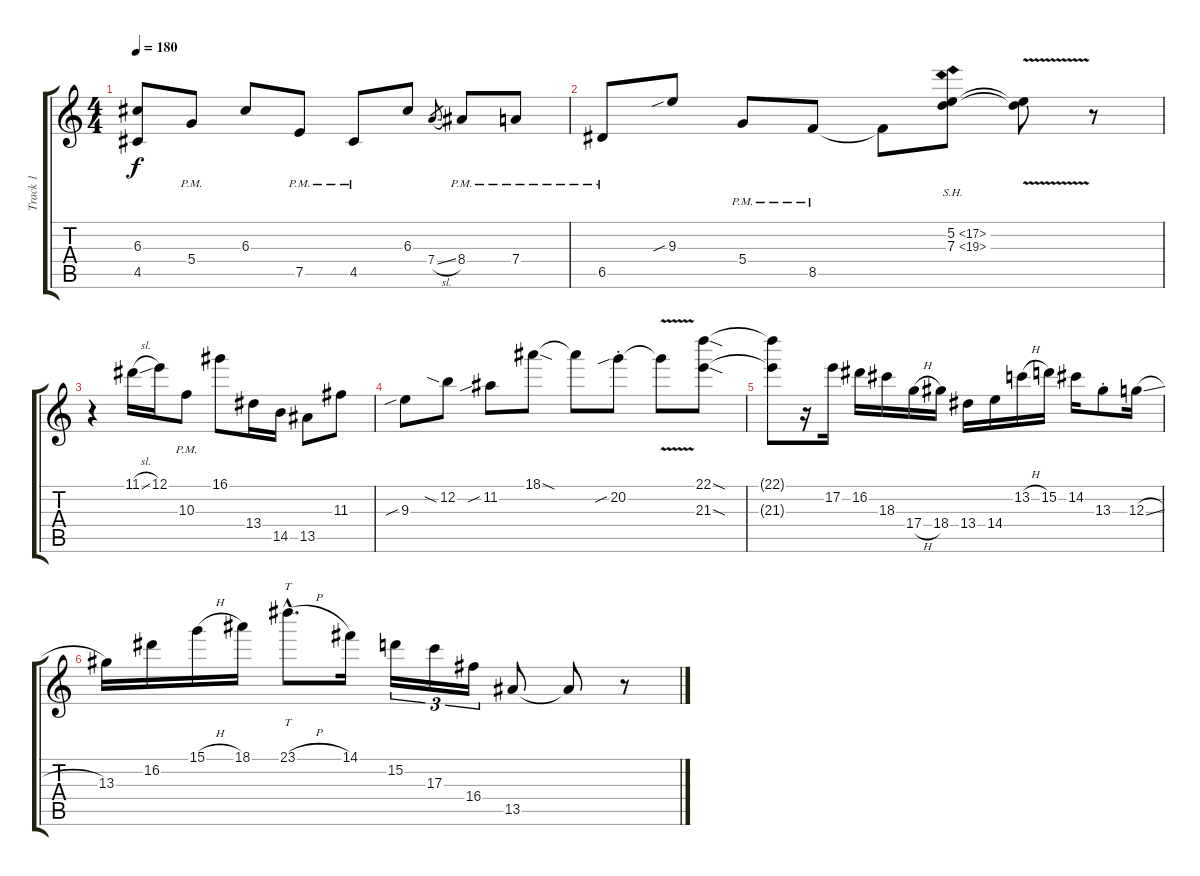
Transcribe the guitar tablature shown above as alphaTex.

\track ("Track 1" "Track 1") {instrument distortionguitar}
\staff {score tabs}
\tuning (E4 B3 G3 D3 A2 E2) {hide}
\ts (4 4)
\tempo 180
\clef g2
\ks c
(6.3{t} 4.5{t}).8{dy f} 5.4{pm}.8 6.3.8 7.5{pm}.8 4.5{pm}.8 6.3.8 7.4{sl}.8{gr} 8.4{pm}.8 7.4{pm}.8 |
6.5{pm}.8 9.3{sib}.8 5.4{pm}.8 8.5{pm}.8 8.5{t}.8 (5.2{sh 12} 7.3{sh 12}).8 (5.2{v t} 7.3{v t}).8 r.8 |
r.4 11.1{sl}.16 12.1.16 10.3{pm}.8 16.1.8 13.4.16 14.5.16 13.5.8 11.3.8 |
9.3{sib}.8 12.2{sia}.8 11.2{sib}.8 18.1{sod}.8 18.1{t}.8 20.2{sib st}.8 20.2{v t}.8 (22.1{sod} 21.3{sod}).8 |
(22.1{t} 21.3{t}).8 r.16 17.2.16 16.2.16 18.3.16 17.4{h}.16 18.4.16 13.4.16 14.4.16 13.2{h}.16 15.2.16 14.2.16 13.3{st}.8 12.3{sl}.16 |
13.3.16 16.2.16 15.1{h}.16 18.1.16 23.1{h hac}.8{tt d} 14.1.16 15.2.16{tu (3 2)} 17.3.16{tu (3 2)} 16.4.16{tu (3 2)} 13.5.8 13.5{t}.8 r.8
